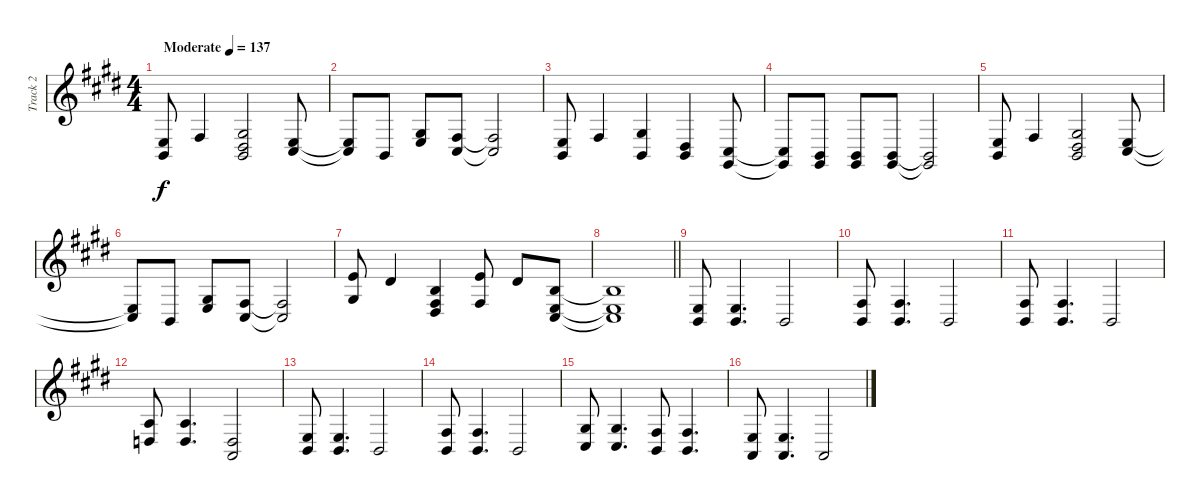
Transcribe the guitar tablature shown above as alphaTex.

\track ("Track 2" "Track 2") {instrument electricgrandpiano}
\staff {score}
\tuning (E4 B3 G3 D3 A2 E2) {hide}
\ts (4 4)
\tempo (137 "Moderate")
\clef g2
\ks e
(2.4 2.5).8{dy f instrument electricgrandpiano} 4.4.4 (1.3 1.4 2.5).2 (2.4 4.5).8 |
(2.4{t} 4.5{t}).8 2.5.8 (1.3 2.4).8 (4.4 4.5).8 (4.4{t} 4.5{t}).2 |
(2.4 2.5).8 4.4.4 (1.3 2.5).4 (1.4 2.5).4 (4.5 4.6).8 |
(4.5{t} 4.6{t}).8 (2.5 4.6).8 (2.5 4.6).8 (2.5 4.6).8 (2.5{t} 4.6{t}).2 |
(2.4 2.5).8 4.4.4 (1.3 1.4 2.5).2 (2.4 4.5).8 |
(2.4{t} 4.5{t}).8 2.5.8 (1.3 2.4).8 (4.4 4.5).8 (4.4{t} 4.5{t}).2 |
(0.1 1.3).8 4.2.4 (0.2 4.4 6.5).4 (0.1 4.4).8 4.2.8 (0.2 2.4 4.5).8 |
\barLineRight lightlight
(0.2{t} 2.4{t} 4.5{t}).1 |
(2.4 2.5).8 (2.4 2.5).4{d} 2.5.2 |
(4.4 2.5).8 (4.4 2.5).4{d} 2.5.2 |
(4.4 2.5).8 (4.4 2.5).4{d} 2.5.2 |
(2.3 0.4).8 (2.3 0.4).4{d} (0.4 0.5).2 |
(2.4 2.5).8 (2.4 2.5).4{d} 2.5.2 |
(4.4 2.5).8 (4.4 2.5).4{d} 2.5.2 |
(1.3 4.5).8 (1.3 4.5).4{d} (4.4 2.5).8 (4.4 2.5).4{d} |
(2.4 0.5).8 (2.4 0.5).4{d} 0.5.2
